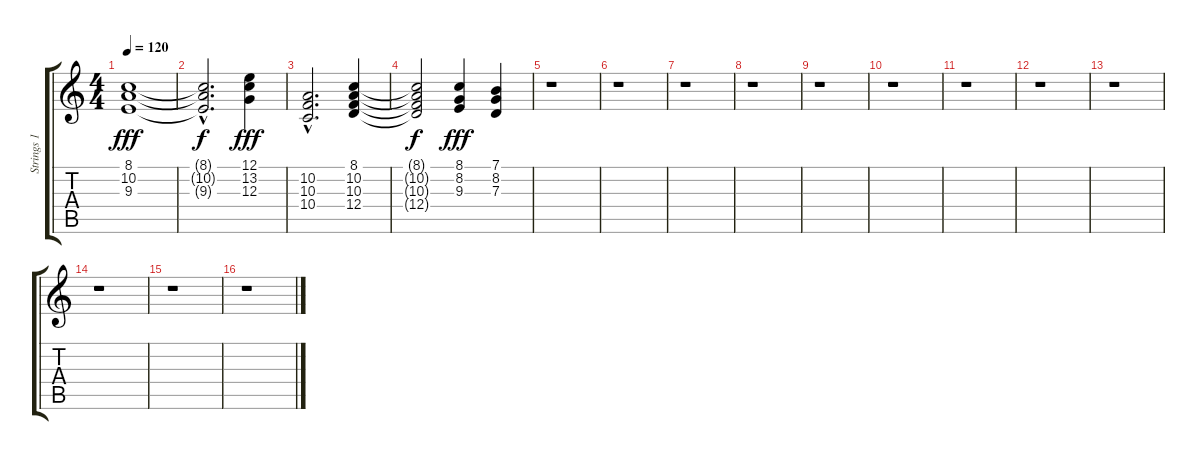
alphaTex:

\track ("Strings 1" "Strings 1") {instrument stringensemble1}
\staff {score tabs}
\tuning (E4 B3 G3 D3 A2 E2) {hide}
\ts (4 4)
\tempo 120
\clef g2
\ks c
(8.1 10.2 9.3).1{dy fff} |
(8.1{hac t} 10.2{hac t} 9.3{hac t}).2{d dy f} (12.1 13.2 12.3).4{dy fff} |
(10.2{hac} 10.3{hac} 10.4{hac}).2{d} (8.1 10.2 10.3 12.4).4 |
(8.1{t} 10.2{t} 10.3{t} 12.4{t}).2{dy f} (8.1 8.2 9.3).4{dy fff} (7.1 8.2 7.3).4 |
r.1 |
r.1 |
r.1 |
r.1 |
r.1 |
r.1 |
r.1 |
r.1 |
r.1 |
r.1 |
r.1 |
r.1
